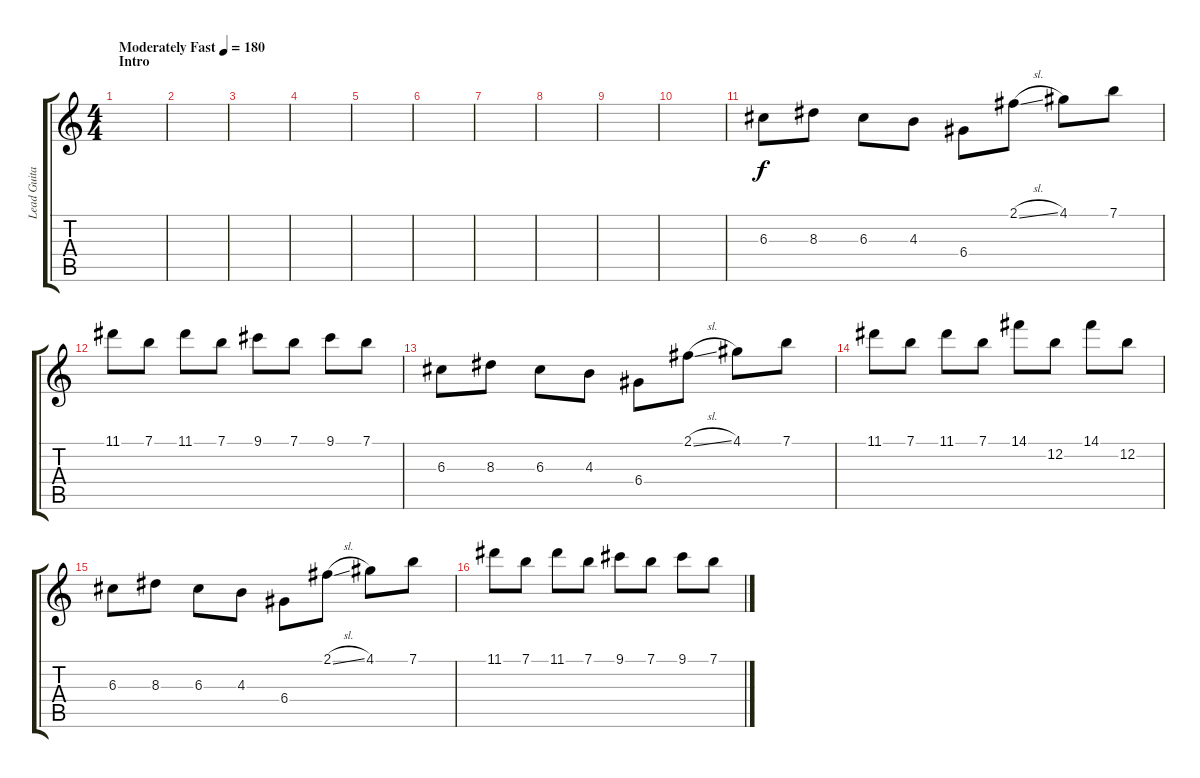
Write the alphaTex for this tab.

\track ("Lead Guitar" "Lead Guita") {instrument overdrivenguitar}
\staff {score tabs}
\tuning (E4 B3 G3 D3 A2 D2) {hide}
\ts (4 4)
\section ("" "Intro")
\tempo (180 "Moderately Fast")
\clef g2
\ks c
|
|
|
|
|
|
|
|
|
|
6.3.8 8.3.8 6.3.8 4.3.8 6.4.8 2.1{sl}.8 4.1.8 7.1.8 |
11.1.8 7.1.8 11.1.8 7.1.8 9.1.8 7.1.8 9.1.8 7.1.8 |
6.3.8 8.3.8 6.3.8 4.3.8 6.4.8 2.1{sl}.8 4.1.8 7.1.8 |
11.1.8 7.1.8 11.1.8 7.1.8 14.1.8 12.2.8 14.1.8 12.2.8 |
6.3.8 8.3.8 6.3.8 4.3.8 6.4.8 2.1{sl}.8 4.1.8 7.1.8 |
11.1.8 7.1.8 11.1.8 7.1.8 9.1.8 7.1.8 9.1.8 7.1.8
